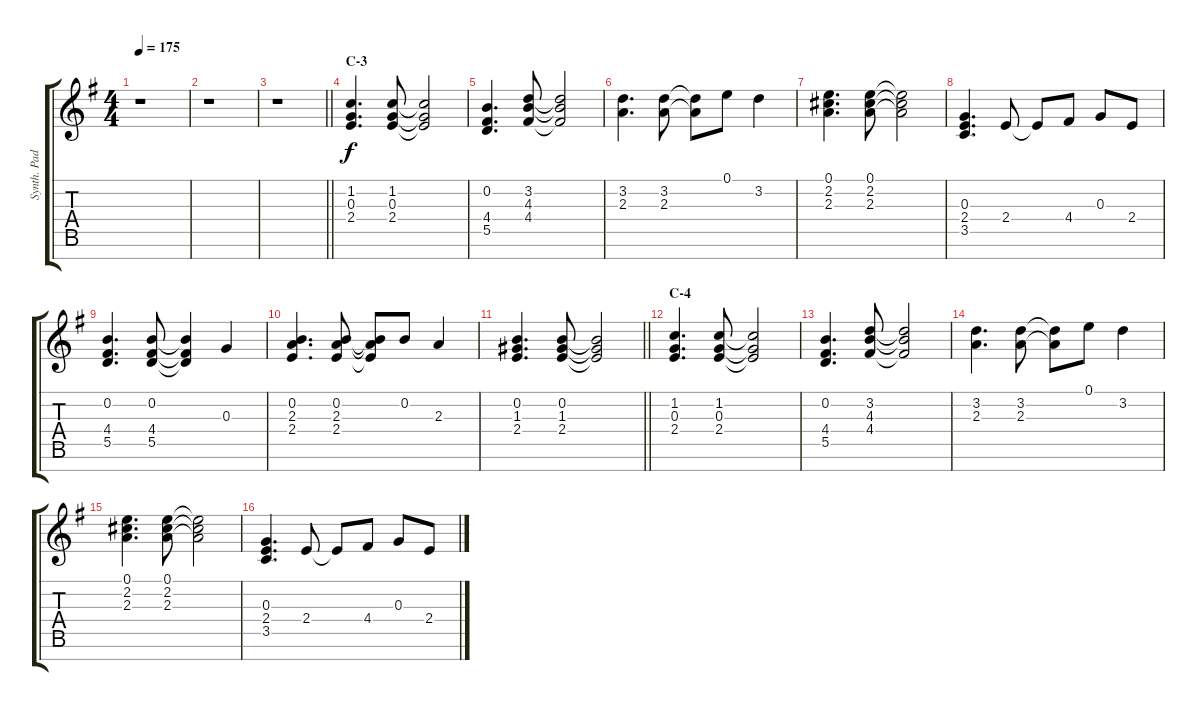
\track ("Synth. Pad I" "Synth. Pad") {instrument fx5brightness}
\staff {score tabs}
\tuning (E5 B4 G4 D4 A3 E3 B2) {hide}
\ts (4 4)
\tempo 175
\clef g2
\ks g
r.1{dy f} |
r.1 |
\barLineRight lightlight
r.1 |
\section ("" "C-3")
(1.2 0.3 2.4).4{d} (1.2 0.3 2.4).8 (1.2{t} 0.3{t} 2.4{t}).2 |
(0.2 4.4 5.5).4{d} (3.2 4.3 4.4).8 (3.2{t} 4.3{t} 4.4{t}).2 |
(3.2 2.3).4{d} (3.2 2.3).8 (3.2{t} 2.3{t}).8 0.1.8 3.2.4 |
(0.1 2.2 2.3).4{d} (0.1 2.2 2.3).8 (0.1{t} 2.2{t} 2.3{t}).2 |
(0.3 2.4 3.5).4{d} 2.4.8 2.4{t}.8 4.4.8 0.3.8 2.4.8 |
(0.2 4.4 5.5).4{d} (0.2 4.4 5.5).8 (0.2{t} 4.4{t} 5.5{t}).4 0.3.4 |
(0.2 2.3 2.4).4{d} (0.2 2.3 2.4).8 (0.2{t} 2.3{t} 2.4{t}).8 0.2.8 2.3.4 |
\barLineRight lightlight
(0.2 1.3 2.4).4{d} (0.2 1.3 2.4).8 (0.2{t} 1.3{t} 2.4{t}).2 |
\section ("" "C-4")
(1.2 0.3 2.4).4{d} (1.2 0.3 2.4).8 (1.2{t} 0.3{t} 2.4{t}).2 |
(0.2 4.4 5.5).4{d} (3.2 4.3 4.4).8 (3.2{t} 4.3{t} 4.4{t}).2 |
(3.2 2.3).4{d} (3.2 2.3).8 (3.2{t} 2.3{t}).8 0.1.8 3.2.4 |
(0.1 2.2 2.3).4{d} (0.1 2.2 2.3).8 (0.1{t} 2.2{t} 2.3{t}).2 |
(0.3 2.4 3.5).4{d} 2.4.8 2.4{t}.8 4.4.8 0.3.8 2.4.8
